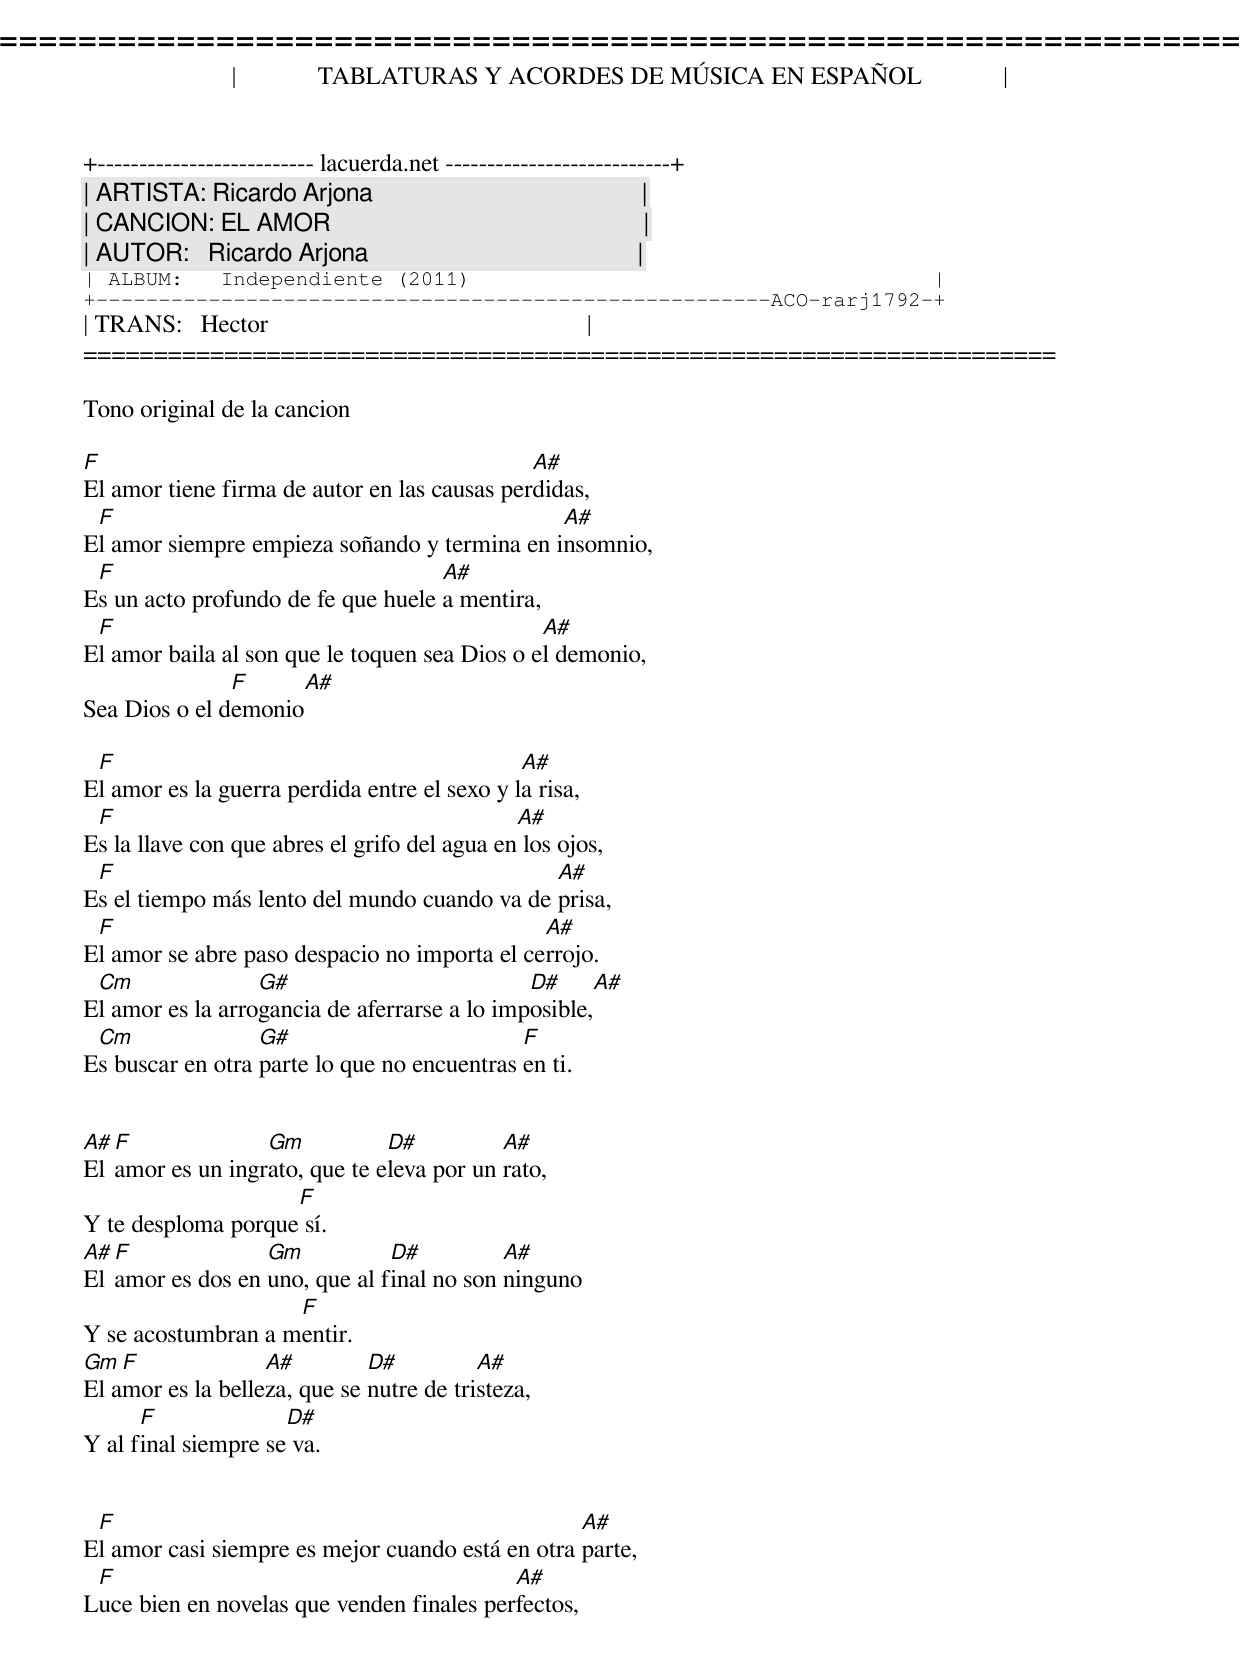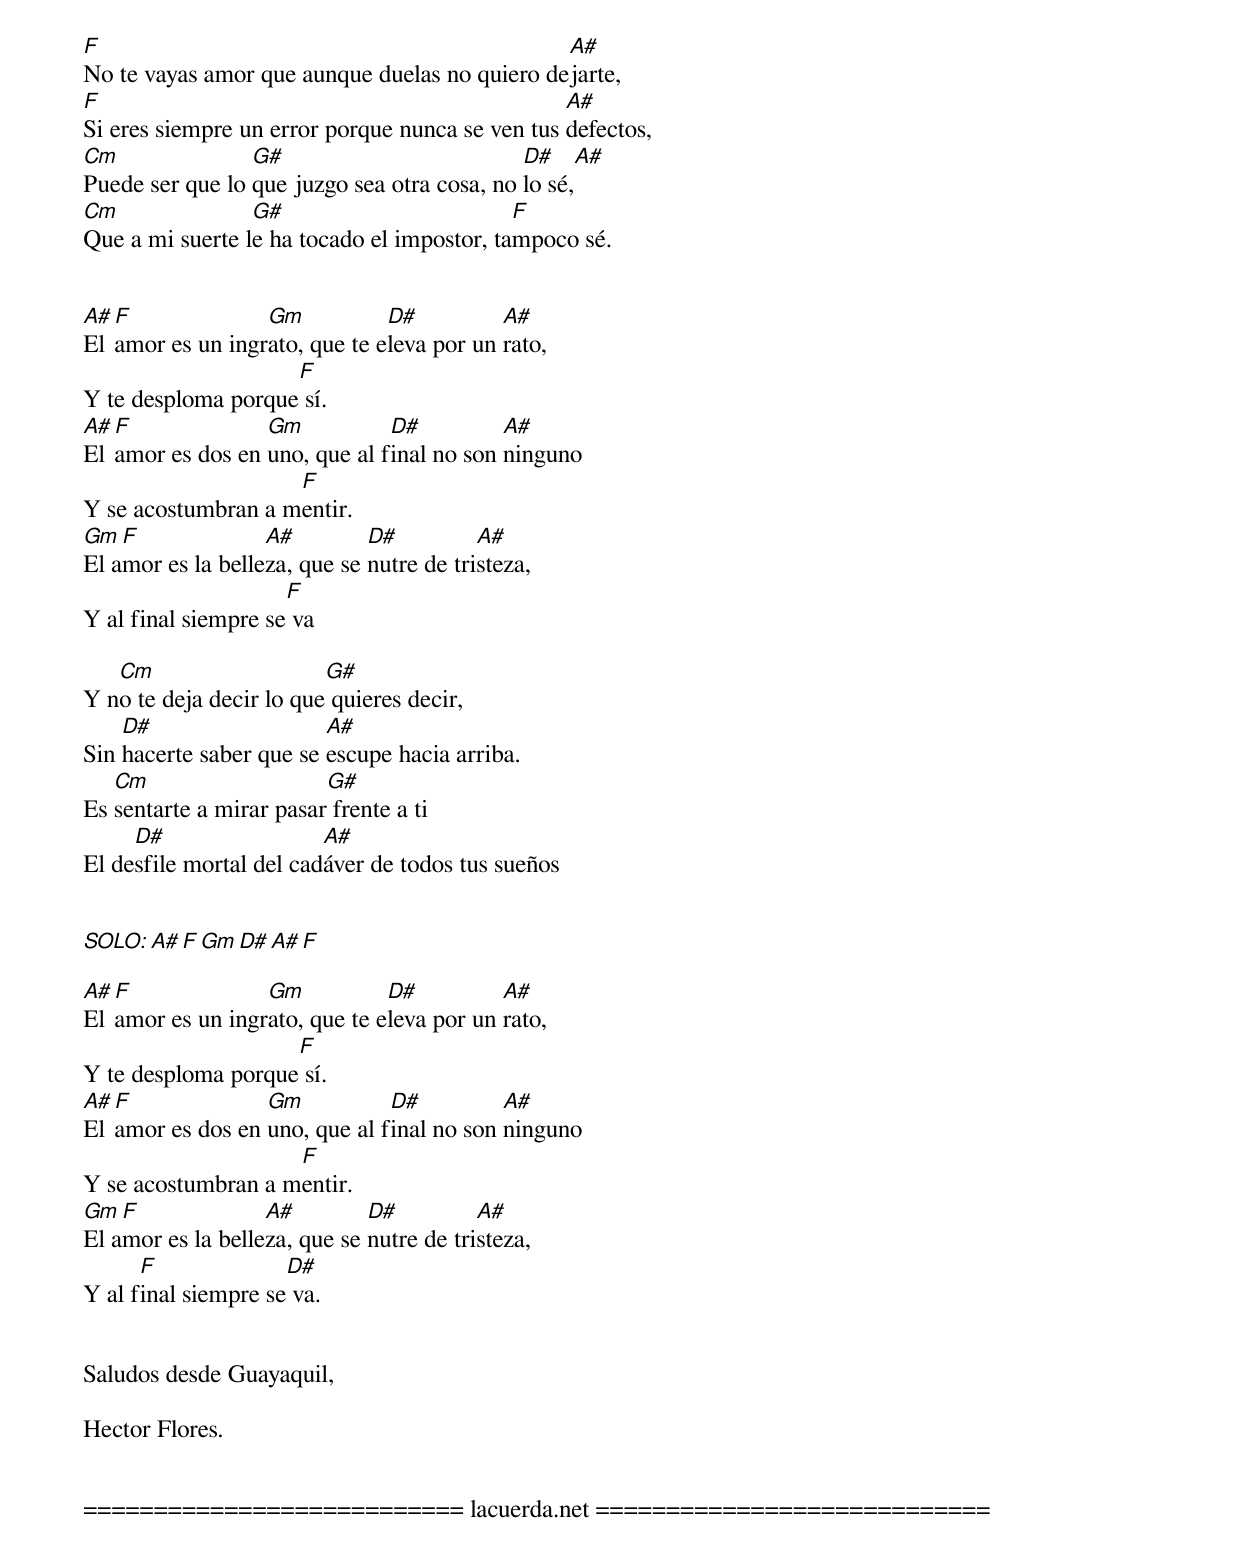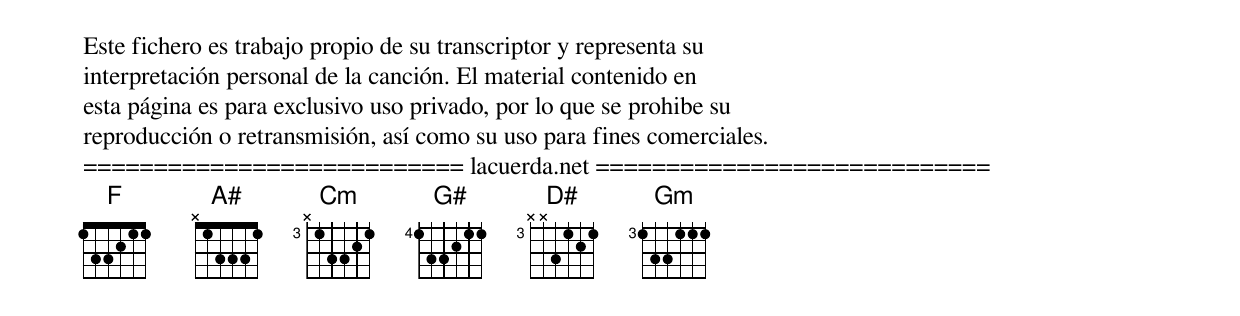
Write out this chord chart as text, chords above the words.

=====================================================================
|             TABLATURAS Y ACORDES DE MÚSICA EN ESPAÑOL             |
+-------------------------- lacuerda.net ---------------------------+
| ARTISTA: Ricardo Arjona                                           |
| CANCION: EL AMOR                                                  |
| AUTOR:   Ricardo Arjona                                           |
| ALBUM:   Independiente (2011)                                     |
+------------------------------------------------------ACO-rarj1792-+
| TRANS:   Hector                                                   |
=====================================================================

Tono original de la cancion

F                                             A#
El amor tiene firma de autor en las causas perdidas,
 F                                            A#
El amor siempre empieza soñando y termina en insomnio,
 F                                  A#
Es un acto profundo de fe que huele a mentira,
 F                                             A#
El amor baila al son que le toquen sea Dios o el demonio,
               F      A#
Sea Dios o el demonio

 F                                            A#
El amor es la guerra perdida entre el sexo y la risa,
 F                                            A#
Es la llave con que abres el grifo del agua en los ojos,
 F                                            A#
Es el tiempo más lento del mundo cuando va de prisa,
 F                                            A#
El amor se abre paso despacio no importa el cerrojo.
 Cm               G#                          D#     A#
El amor es la arrogancia de aferrarse a lo imposible,
 Cm               G#                         F
Es buscar en otra parte lo que no encuentras en ti.


A# F              Gm           D#          A#
El amor es un ingrato, que te eleva por un rato,
                    F
Y te desploma porque sí.
A# F              Gm           D#          A#
El amor es dos en uno, que al final no son ninguno
                    F
Y se acostumbran a mentir.
Gm  F              A#         D#          A#
El amor es la belleza, que se nutre de tristeza,
      F              D#
Y al final siempre se va.


 F                                                A#
El amor casi siempre es mejor cuando está en otra parte,
 F                                         A#
Luce bien en novelas que venden finales perfectos,
F                                              A#
No te vayas amor que aunque duelas no quiero dejarte,
F                                                A#
Si eres siempre un error porque nunca se ven tus defectos,
Cm               G#                          D#     A#
Puede ser que lo que juzgo sea otra cosa, no lo sé,
Cm               G#                         F
Que a mi suerte le ha tocado el impostor, tampoco sé.


A# F              Gm           D#          A#
El amor es un ingrato, que te eleva por un rato,
                    F
Y te desploma porque sí.
A# F              Gm           D#          A#
El amor es dos en uno, que al final no son ninguno
                    F
Y se acostumbran a mentir.
Gm  F              A#         D#          A#
El amor es la belleza, que se nutre de tristeza,
                     F
Y al final siempre se va

   Cm                    G#
Y no te deja decir lo que quieres decir,
    D#                   A#
Sin hacerte saber que se escupe hacia arriba.
   Cm                    G#
Es sentarte a mirar pasar frente a ti
     D#                  A#
El desfile mortal del cadáver de todos tus sueños


SOLO: A# F Gm D# A# F

A# F              Gm           D#          A#
El amor es un ingrato, que te eleva por un rato,
                    F
Y te desploma porque sí.
A# F              Gm           D#          A#
El amor es dos en uno, que al final no son ninguno
                    F
Y se acostumbran a mentir.
Gm  F              A#         D#          A#
El amor es la belleza, que se nutre de tristeza,
      F              D#
Y al final siempre se va.


Saludos desde Guayaquil,

Hector Flores.


=========================== lacuerda.net ============================
Este fichero es trabajo propio de su transcriptor y representa su
interpretación personal de la canción. El material contenido en
esta página es para exclusivo uso privado, por lo que se prohibe su
reproducción o retransmisión, así como su uso para fines comerciales.
=========================== lacuerda.net ============================
